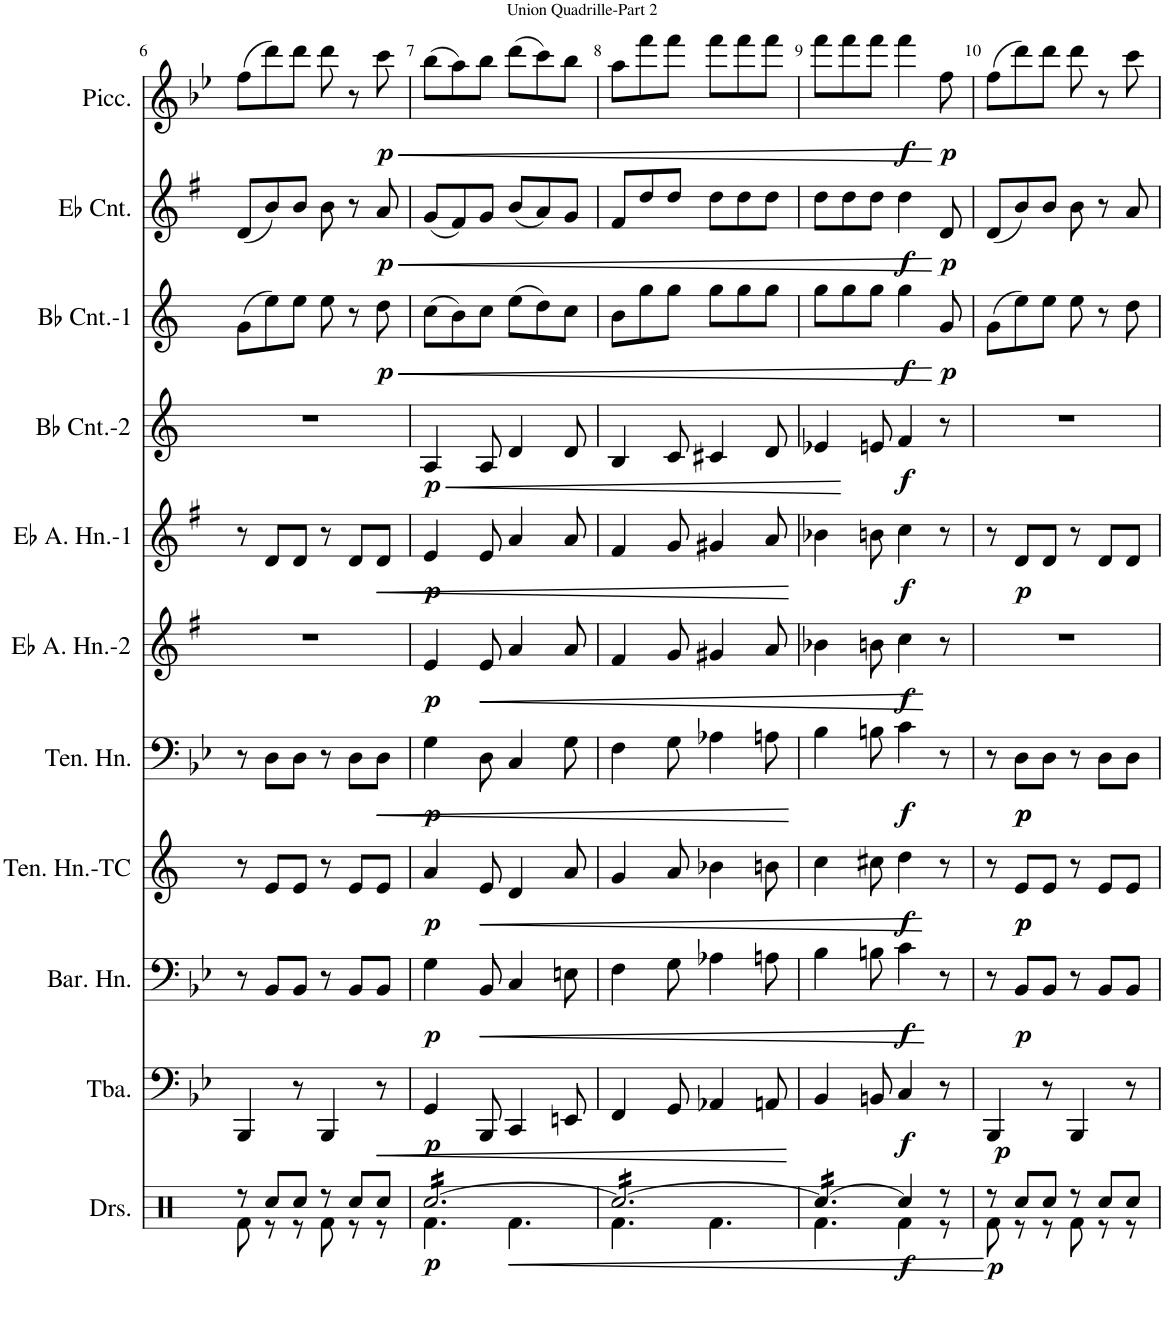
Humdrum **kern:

**kern	**dynam	**kern	**dynam	**kern	**dynam	**kern	**dynam	**kern	**dynam	**kern	**dynam	**kern	**dynam	**kern	**dynam	**kern	**dynam	**kern	**dynam	**kern	**dynam
*part11	*part11	*part10	*part10	*part9	*part9	*part8	*part8	*part7	*part7	*part6	*part6	*part5	*part5	*part4	*part4	*part3	*part3	*part2	*part2	*part1	*part1
*staff11	*staff11	*staff10	*staff10	*staff9	*staff9	*staff8	*staff8	*staff7	*staff7	*staff6	*staff6	*staff5	*staff5	*staff4	*staff4	*staff3	*staff3	*staff2	*staff2	*staff1	*staff1
*I"Drums	*	*I"Tuba	*	*I"Baritone Horn	*	*I"Tenor Horn-TC	*	*I"Tenor Horn	*	*I"Eb Alto Horn-2	*	*I"Eb Alto Horn-1	*	*I"Bb Cornet-2	*	*I"Bb Cornet-1	*	*I"Eb Cornet	*	*I"Piccolo	*
*I'Drs.	*	*I'Tba.	*	*I'Bar. Hn.	*	*I'Ten. Hn.-TC	*	*I'Ten. Hn.	*	*I'Eb A. Hn.-2	*	*I'Eb A. Hn.-1	*	*I'Bb Cnt.-2	*	*I'Bb Cnt.-1	*	*I'Eb Cnt.	*	*I'Picc.	*
!!LO:PB:g=z
*clefX	*	*clefF4	*	*clefF4	*	*clefG2	*	*clefF4	*	*clefG2	*	*clefG2	*	*clefG2	*	*clefG2	*	*clefG2	*	*clefG2	*
*	*	*	*	*Trd4c7	*	*Trd4c7	*	*Trd4c7	*	*Trd4c7	*	*Trd4c7	*	*Trd1c2	*	*Trd1c2	*	*Trd1c2	*	*Trd-7c-12	*
*k[]	*	*k[b-e-]	*	*k[b-e-]	*	*k[]	*	*k[b-e-]	*	*k[f#]	*	*k[f#]	*	*k[]	*	*k[]	*	*k[f#]	*	*k[b-e-]	*
*M6/8	*	*M6/8	*	*M6/8	*	*M6/8	*	*M6/8	*	*M6/8	*	*M6/8	*	*M6/8	*	*M6/8	*	*M6/8	*	*M6/8	*
=6	=6	=6	=6	=6	=6	=6	=6	=6	=6	=6	=6	=6	=6	=6	=6	=6	=6	=6	=6	=6	=6
*^	*	*	*	*	*	*	*	*	*	*	*	*	*	*	*	*	*	*	*	*	*
8r	8Rf\	.	4BBB-/	.	8r	.	8r	.	8r	.	2.r	.	8r	.	2.r	.	(8g\L	.	(8d/L	.	(8ff\L	.
8Rcc/L	8r	.	.	.	8BB-/L	.	8e/L	.	8D\L	.	.	.	8d/L	.	.	.	8ee\)	.	8b/)	.	8ddd\)	.
8Rcc/J	8r	.	8r	.	8BB-/J	.	8e/J	.	8D\J	.	.	.	8d/J	.	.	.	8ee\J	.	8b/J	.	8ddd\J	.
8r	8Rf\	.	4BBB-/	.	8r	.	8r	.	8r	.	.	.	8r	.	.	.	8ee\	.	8b\	.	8ddd\	.
8Rcc/L	8r	.	.	.	8BB-/L	.	8e/L	.	8D\L	.	.	.	8d/L	.	.	.	8r	.	8r	.	8r	.
!	!	!	!	!LO:HP:b	!	!	!	!	!	!LO:HP:b	!	!	!	!LO:HP:b	!	!	!	!LO:HP:b	!	!LO:HP:b	!	!LO:HP:b
!	!	!	!	!	!	!	!	!	!	!	!	!	!	!	!	!	!	!LO:DY:n=1:b	!	!LO:DY:n=1:b	!	!LO:DY:n=1:b
8Rcc/J	8r	.	8r	<	8BB-/J	.	8e/J	.	8D\J	<	.	.	8d/J	<	.	.	8dd\	< p	8a/	< p	8ccc\	< p
=7	=7	=7	=7	=7	=7	=7	=7	=7	=7	=7	=7	=7	=7	=7	=7	=7	=7	=7	=7	=7	=7	=7
!	!	!LO:DY:b	!	!LO:DY:b	!	!LO:DY:b	!	!LO:DY:b	!	!LO:DY:b	!	!LO:DY:b	!	!LO:DY:b	!	!LO:HP:b	!	!	!	!	!	!
!	!	!	!	!	!	!	!	!	!	!	!	!	!	!	!	!LO:DY:n=1:b	!	!	!	!	!	!
*tremolo	*	*	*	*	*	*	*	*	*	*	*	*	*	*	*	*	*	*	*	*	*	*
[16Rcc/LL	4.Rf\	p	4GG/	p	4G\	p	4a/	p	4G\	p	4e/	p	4e/	p	4A/	< p	(8cc\L	.	(8g/L	.	(8bb-\L	.
16Rcc/	.	.	.	.	.	.	.	.	.	.	.	.	.	.	.	.	.	.	.	.	.	.
16Rcc/	.	.	.	.	.	.	.	.	.	.	.	.	.	.	.	.	8b\)	.	8f#/)	.	8aa\)	.
16Rcc/	.	.	.	.	.	.	.	.	.	.	.	.	.	.	.	.	.	.	.	.	.	.
!	!	!	!	!	!	!LO:HP:b	!	!LO:HP:b	!	!	!	!LO:HP:b	!	!	!	!	!	!	!	!	!	!
16Rcc/	.	.	8BBB-/	.	8BB-/	<	8e/	<	8D\	.	8e/	<	8e/	.	8A/	.	8cc\J	.	8g/J	.	8bb-\J	.
16Rcc/	.	.	.	.	.	.	.	.	.	.	.	.	.	.	.	.	.	.	.	.	.	.
!	!	!LO:HP:b	!	!	!	!	!	!	!	!	!	!	!	!	!	!	!	!	!	!	!	!
16Rcc/	4.Rf\	<	4CC/	.	4C/	.	4d/	.	4C/	.	4a/	.	4a/	.	4d/	.	(8ee\L	.	(8b/L	.	(8ddd\L	.
16Rcc/	.	.	.	.	.	.	.	.	.	.	.	.	.	.	.	.	.	.	.	.	.	.
16Rcc/	.	.	.	.	.	.	.	.	.	.	.	.	.	.	.	.	8dd\)	.	8a/)	.	8ccc\)	.
16Rcc/	.	.	.	.	.	.	.	.	.	.	.	.	.	.	.	.	.	.	.	.	.	.
16Rcc/	.	.	8EEn/	.	8En\	.	8a/	.	8G\	.	8a/	.	8a/	.	8d/	.	8cc\J	.	8g/J	.	8bb-\J	.
16Rcc/JJ	.	.	.	.	.	.	.	.	.	.	.	.	.	.	.	.	.	.	.	.	.	.
=8	=8	=8	=8	=8	=8	=8	=8	=8	=8	=8	=8	=8	=8	=8	=8	=8	=8	=8	=8	=8	=8	=8
16Rcc/LL	4.Rf\	.	4FF/	.	4F\	.	4g/	.	4F\	.	4f#/	.	4f#/	.	4B/	.	8b\L	.	8f#/L	.	8aa\L	.
16Rcc/	.	.	.	.	.	.	.	.	.	.	.	.	.	.	.	.	.	.	.	.	.	.
16Rcc/	.	.	.	.	.	.	.	.	.	.	.	.	.	.	.	.	8gg\	.	8dd/	.	8fff\	.
16Rcc/	.	.	.	.	.	.	.	.	.	.	.	.	.	.	.	.	.	.	.	.	.	.
16Rcc/	.	.	8GG/	.	8G\	.	8a/	.	8G\	.	8g/	.	8g/	.	8c/	.	8gg\J	.	8dd/J	.	8fff\J	.
16Rcc/	.	.	.	.	.	.	.	.	.	.	.	.	.	.	.	.	.	.	.	.	.	.
16Rcc/	4.Rf\	.	4AA-X/	.	4A-X\	.	4b-X\	.	4A-X\	.	4g#X/	.	4g#X/	.	4c#X/	.	8gg\L	.	8dd\L	.	8fff\L	.
16Rcc/	.	.	.	.	.	.	.	.	.	.	.	.	.	.	.	.	.	.	.	.	.	.
16Rcc/	.	.	.	.	.	.	.	.	.	.	.	.	.	.	.	.	8gg\	.	8dd\	.	8fff\	.
16Rcc/	.	.	.	.	.	.	.	.	.	.	.	.	.	.	.	.	.	.	.	.	.	.
16Rcc/	.	.	8AAn/	.	8An\	.	8bn\	.	8An\	.	8a/	.	8a/	.	8d/	.	8gg\J	.	8dd\J	.	8fff\J	.
16Rcc/JJ	.	.	.	.	.	.	.	.	.	.	.	.	.	.	.	.	.	.	.	.	.	.
=9	=9	=9	=9	=9	=9	=9	=9	=9	=9	=9	=9	=9	=9	=9	=9	=9	=9	=9	=9	=9	=9	=9
16Rcc/LL	4.Rf\	.	4BB-/	.	4B-\	.	4cc\	.	4B-\	.	4b-X\	.	4b-X\	.	4e-X/	.	8gg\L	.	8dd\L	.	8fff\L	.
16Rcc/	.	.	.	.	.	.	.	.	.	.	.	.	.	.	.	.	.	.	.	.	.	.
16Rcc/	.	.	.	.	.	.	.	.	.	.	.	.	.	.	.	.	8gg\	.	8dd\	.	8fff\	.
16Rcc/	.	.	.	.	.	.	.	.	.	.	.	.	.	.	.	.	.	.	.	.	.	.
16Rcc/	.	.	8BBn/	.	8Bn\	.	8cc#X\	.	8Bn\	.	8bn\	.	8bn\	.	8en/	.	8gg\J	.	8dd\J	.	8fff\J	.
16Rcc/JJ	.	.	.	.	.	.	.	.	.	.	.	.	.	.	.	.	.	.	.	.	.	.
*Xtremolo	*	*	*	*	*	*	*	*	*	*	*	*	*	*	*	*	*	*	*	*	*	*
!	!	!LO:DY:n=1:b	!	!LO:DY:b	!	!LO:DY:b	!	!LO:DY:b	!	!LO:DY:b	!	!LO:DY:b	!	!LO:DY:b	!	!LO:DY:b	!	!LO:DY:b	!	!LO:DY:b	!	!LO:DY:b
4Rcc/]	4Rf\	[ f	4C/	f	4c\	f	4dd\	f	4c\	f	4cc\	f	4cc\	f	4f/	f	4gg\	f	4dd\	f	4fff\	f
!	!	!	!	!	!	!	!	!	!	!	!	!	!	!	!	!	!	!LO:DY:n=1:b	!	!LO:DY:n=1:b	!	!LO:DY:n=1:b
8r	8r	.	8r	[	8r	[	8r	[	8r	[	8r	[	8r	[	8r	[	8g/	[ p	8d/	[ p	8ff\	[ p
=10	=10	=10	=10	=10	=10	=10	=10	=10	=10	=10	=10	=10	=10	=10	=10	=10	=10	=10	=10	=10	=10	=10
!	!	!LO:DY:b	!	!LO:DY:b	!	!	!	!	!	!	!	!	!	!	!	!	!	!	!	!	!	!
8r	8Rf\	p	4BBB-/	p	8r	.	8r	.	8r	.	2.r	.	8r	.	2.r	.	(8g\L	.	(8d/L	.	(8ff\L	.
!	!	!	!	!	!	!LO:DY:b	!	!LO:DY:b	!	!	!	!	!	!	!	!	!	!	!	!	!	!
!	!	!	!	!	!	!	!	!LO:DY:n=1:b	!	!LO:DY:b	!	!	!	!	!	!	!	!	!	!	!	!
!	!	!	!	!	!	!	!	!	!	!LO:DY:n=1:b	!	!	!	!LO:DY:b	!	!	!	!	!	!	!	!
8Rcc/L	8r	.	.	.	8BB-/L	p	8e/L	p p	8D\L	p p	.	.	8d/L	p	.	.	8ee\)	.	8b/)	.	8ddd\)	.
8Rcc/J	8r	.	8r	.	8BB-/J	.	8e/J	.	8D\J	.	.	.	8d/J	.	.	.	8ee\J	.	8b/J	.	8ddd\J	.
8r	8Rf\	.	4BBB-/	.	8r	.	8r	.	8r	.	.	.	8r	.	.	.	8ee\	.	8b\	.	8ddd\	.
8Rcc/L	8r	.	.	.	8BB-/L	.	8e/L	.	8D\L	.	.	.	8d/L	.	.	.	8r	.	8r	.	8r	.
8Rcc/J	8r	.	8r	.	8BB-/J	.	8e/J	.	8D\J	.	.	.	8d/J	.	.	.	8dd\	.	8a/	.	8ccc\	.
*v	*v	*	*	*	*	*	*	*	*	*	*	*	*	*	*	*	*	*	*	*	*	*
=	=	=	=	=	=	=	=	=	=	=	=	=	=	=	=	=	=	=	=	=	=
*-	*-	*-	*-	*-	*-	*-	*-	*-	*-	*-	*-	*-	*-	*-	*-	*-	*-	*-	*-	*-	*-
